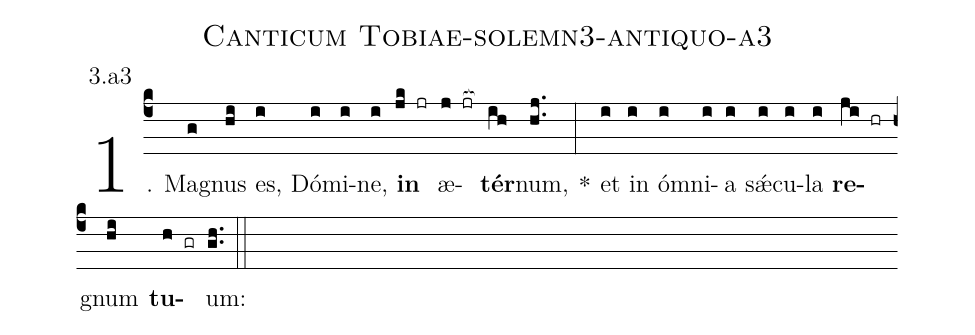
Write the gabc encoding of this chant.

name: Canticum Tobiae-solemn3-antiquo-a3;
annotation: 3.a3;
%%
(c4)1. Ma(g)gnus(hi) es,(i) Dó(i)mi(i)ne,(i) <b>in</b>(jk jr) æ(j jr[ocb:1{])<b>tér</b>(ih[ocb:0}])num,(hj..) *(:) et(i) in(i) óm(i)ni(i)a(i) sǽ(i)cu(i)la(i) <b>re</b>(ji hr)gnum(hi) <b>tu</b>(h gr)um:(gh..) (::)
